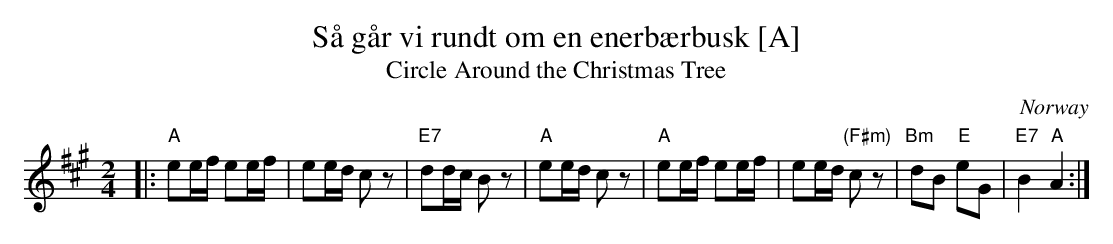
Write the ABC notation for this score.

X:1
T: S\aa g\aar vi rundt om en enerb\aerbusk [A]
T: Circle Around the Christmas Tree
O: Norway
M: 2/4
L: 1/16
K: A
|: "A"e2ef e2ef | e2ed        c2z2 | "E7"d2dc    B2z2 |  "A"e2ed  c2z2 \
|  "A"e2ef e2ef | e2ed "(F#m)"c2z2 | "Bm"d2B2 "E"e2G2 | "E7"B4 "A"A4 :|
